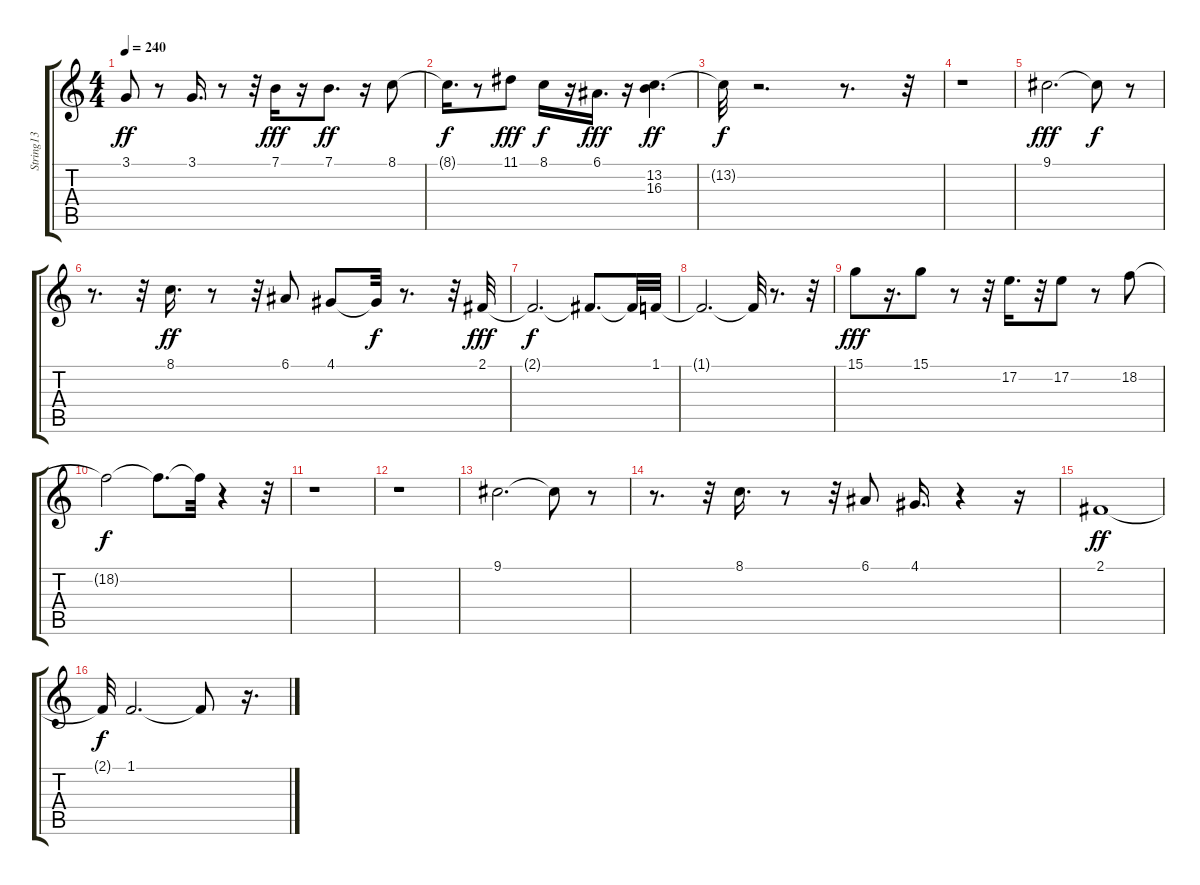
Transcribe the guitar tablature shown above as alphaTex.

\track ("String13" "String13") {instrument stringensemble1}
\staff {score tabs}
\tuning (E4 B3 G3 D3 A2 E2) {hide}
\ts (4 4)
\tempo 240
\clef g2
\ks c
3.1.8{dy ff} r.8 3.1.16{d} r.8 r.32 7.1.16{dy fff} r.16 7.1.8{d dy ff} r.16 8.1.8 |
8.1{t}.16{d dy f} r.8 11.1.8{dy fff} 8.1.16{dy f} r.16 6.1.16{d dy fff} r.16 (13.2 16.3).4{d dy ff} |
13.2{t}.32{dy f} r.2{d} r.8{d} r.32 |
r.1 |
9.1.2{d dy fff} 9.1{t}.8{dy f} r.8 |
r.8{d} r.32 8.1.16{d dy ff} r.8 r.32 6.1.8 4.1.8 4.1{t}.32{dy f} r.8{d} r.32 2.1.32{dy fff} |
2.1{t}.2{d dy f} 2.1{t}.8{d} 2.1{t}.32 1.1.32 |
1.1{t}.2{d} 1.1{t}.32 r.8{d} r.32 |
15.1.8{dy fff} r.16{d} 15.1.8 r.8 r.32 17.2.16{d} r.32 17.2.8 r.8 18.2.8 |
18.2{t}.2{dy f} 18.2{t}.8{d} 18.2{t}.32 r.4 r.32 |
r.1 |
r.1 |
9.1.2{d} 9.1{t}.8 r.8 |
r.8{d} r.32 8.1.16{d} r.8 r.32 6.1.8 4.1.16{d} r.4 r.16 |
2.1.1{dy ff} |
2.1{t}.32{dy f} 1.1.2{d} 1.1{t}.8 r.16{d}
